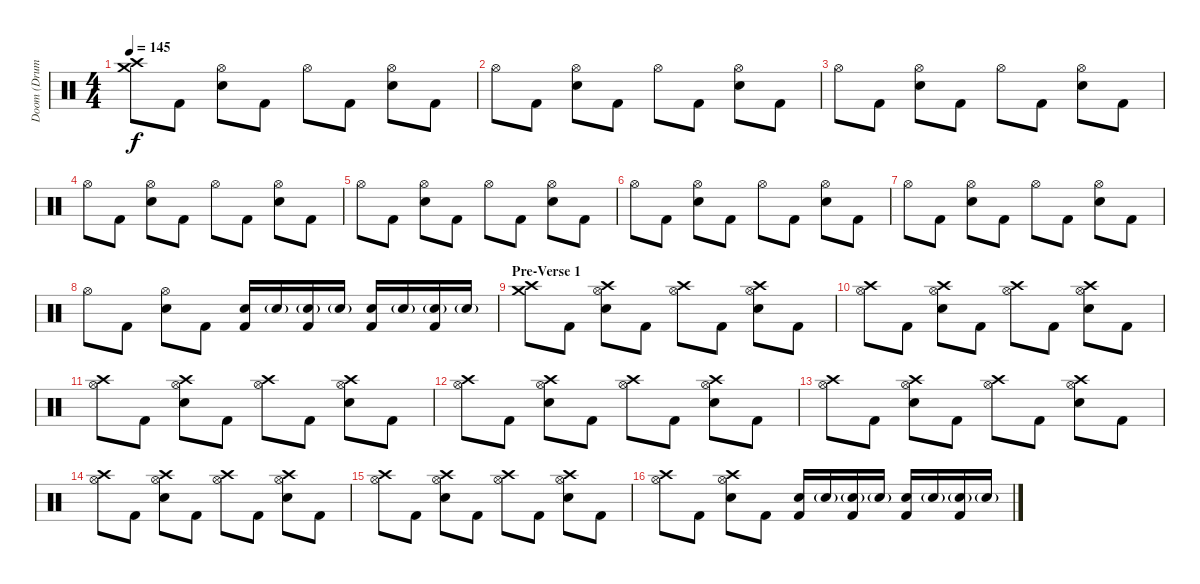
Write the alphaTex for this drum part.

\track ("Doom (Drums)" "Doom (Drum") {instrument percussion}
\staff {score}
\articulation defaults
\ts (4 4)
\tempo 145
\clef neutral
\ks c
("Crash medium (hit)" "Crash high (hit)").8{dy f} "Kick (hit) 2".8 ("Hi-Hat (open)" "Electric Snare (hit)").8 "Kick (hit) 2".8 "Hi-Hat (open)".8 "Kick (hit) 2".8 ("Hi-Hat (open)" "Electric Snare (hit)").8 "Kick (hit) 2".8 |
"Hi-Hat (open)".8 "Kick (hit) 2".8 ("Hi-Hat (open)" "Electric Snare (hit)").8 "Kick (hit) 2".8 "Hi-Hat (open)".8 "Kick (hit) 2".8 ("Hi-Hat (open)" "Electric Snare (hit)").8 "Kick (hit) 2".8 |
"Hi-Hat (open)".8 "Kick (hit) 2".8 ("Hi-Hat (open)" "Electric Snare (hit)").8 "Kick (hit) 2".8 "Hi-Hat (open)".8 "Kick (hit) 2".8 ("Hi-Hat (open)" "Electric Snare (hit)").8 "Kick (hit) 2".8 |
"Hi-Hat (open)".8 "Kick (hit) 2".8 ("Hi-Hat (open)" "Electric Snare (hit)").8 "Kick (hit) 2".8 "Hi-Hat (open)".8 "Kick (hit) 2".8 ("Hi-Hat (open)" "Electric Snare (hit)").8 "Kick (hit) 2".8 |
"Hi-Hat (open)".8 "Kick (hit) 2".8 ("Hi-Hat (open)" "Electric Snare (hit)").8 "Kick (hit) 2".8 "Hi-Hat (open)".8 "Kick (hit) 2".8 ("Hi-Hat (open)" "Electric Snare (hit)").8 "Kick (hit) 2".8 |
"Hi-Hat (open)".8 "Kick (hit) 2".8 ("Hi-Hat (open)" "Electric Snare (hit)").8 "Kick (hit) 2".8 "Hi-Hat (open)".8 "Kick (hit) 2".8 ("Hi-Hat (open)" "Electric Snare (hit)").8 "Kick (hit) 2".8 |
"Hi-Hat (open)".8 "Kick (hit) 2".8 ("Hi-Hat (open)" "Electric Snare (hit)").8 "Kick (hit) 2".8 "Hi-Hat (open)".8 "Kick (hit) 2".8 ("Hi-Hat (open)" "Electric Snare (hit)").8 "Kick (hit) 2".8 |
"Hi-Hat (open)".8 "Kick (hit) 2".8 ("Hi-Hat (open)" "Electric Snare (hit)").8 "Kick (hit) 2".8 ("Electric Snare (hit)" "Kick (hit) 2").16 "Electric Snare (hit)"{g}.16 ("Electric Snare (hit)"{g} "Kick (hit) 2").16 "Electric Snare (hit)"{g}.16 ("Electric Snare (hit)" "Kick (hit) 2").16 "Electric Snare (hit)"{g}.16 ("Electric Snare (hit)"{g} "Kick (hit) 2").16 "Electric Snare (hit)"{g}.16 |
\section ("" "Pre-Verse 1")
("Crash medium (hit)" "Crash high (hit)").8 "Kick (hit) 2".8 ("Crash high (hit)" "Hi-Hat (open)" "Electric Snare (hit)").8 "Kick (hit) 2".8 ("Crash high (hit)" "Hi-Hat (open)").8 "Kick (hit) 2".8 ("Crash high (hit)" "Hi-Hat (open)" "Electric Snare (hit)").8 "Kick (hit) 2".8 |
("Crash high (hit)" "Hi-Hat (open)").8 "Kick (hit) 2".8 ("Crash high (hit)" "Hi-Hat (open)" "Electric Snare (hit)").8 "Kick (hit) 2".8 ("Crash high (hit)" "Hi-Hat (open)").8 "Kick (hit) 2".8 ("Crash high (hit)" "Hi-Hat (open)" "Electric Snare (hit)").8 "Kick (hit) 2".8 |
("Crash high (hit)" "Hi-Hat (open)").8 "Kick (hit) 2".8 ("Crash high (hit)" "Hi-Hat (open)" "Electric Snare (hit)").8 "Kick (hit) 2".8 ("Crash high (hit)" "Hi-Hat (open)").8 "Kick (hit) 2".8 ("Crash high (hit)" "Hi-Hat (open)" "Electric Snare (hit)").8 "Kick (hit) 2".8 |
("Crash high (hit)" "Hi-Hat (open)").8 "Kick (hit) 2".8 ("Crash high (hit)" "Hi-Hat (open)" "Electric Snare (hit)").8 "Kick (hit) 2".8 ("Crash high (hit)" "Hi-Hat (open)").8 "Kick (hit) 2".8 ("Crash high (hit)" "Hi-Hat (open)" "Electric Snare (hit)").8 "Kick (hit) 2".8 |
("Crash high (hit)" "Hi-Hat (open)").8 "Kick (hit) 2".8 ("Crash high (hit)" "Hi-Hat (open)" "Electric Snare (hit)").8 "Kick (hit) 2".8 ("Crash high (hit)" "Hi-Hat (open)").8 "Kick (hit) 2".8 ("Crash high (hit)" "Hi-Hat (open)" "Electric Snare (hit)").8 "Kick (hit) 2".8 |
("Crash high (hit)" "Hi-Hat (open)").8 "Kick (hit) 2".8 ("Crash high (hit)" "Hi-Hat (open)" "Electric Snare (hit)").8 "Kick (hit) 2".8 ("Crash high (hit)" "Hi-Hat (open)").8 "Kick (hit) 2".8 ("Crash high (hit)" "Hi-Hat (open)" "Electric Snare (hit)").8 "Kick (hit) 2".8 |
("Crash high (hit)" "Hi-Hat (open)").8 "Kick (hit) 2".8 ("Crash high (hit)" "Hi-Hat (open)" "Electric Snare (hit)").8 "Kick (hit) 2".8 ("Crash high (hit)" "Hi-Hat (open)").8 "Kick (hit) 2".8 ("Crash high (hit)" "Hi-Hat (open)" "Electric Snare (hit)").8 "Kick (hit) 2".8 |
("Crash high (hit)" "Hi-Hat (open)").8 "Kick (hit) 2".8 ("Crash high (hit)" "Hi-Hat (open)" "Electric Snare (hit)").8 "Kick (hit) 2".8 ("Electric Snare (hit)" "Kick (hit) 2").16 "Electric Snare (hit)"{g}.16 ("Electric Snare (hit)"{g} "Kick (hit) 2").16 "Electric Snare (hit)"{g}.16 ("Electric Snare (hit)" "Kick (hit) 2").16 "Electric Snare (hit)"{g}.16 ("Electric Snare (hit)"{g} "Kick (hit) 2").16 "Electric Snare (hit)"{g}.16
